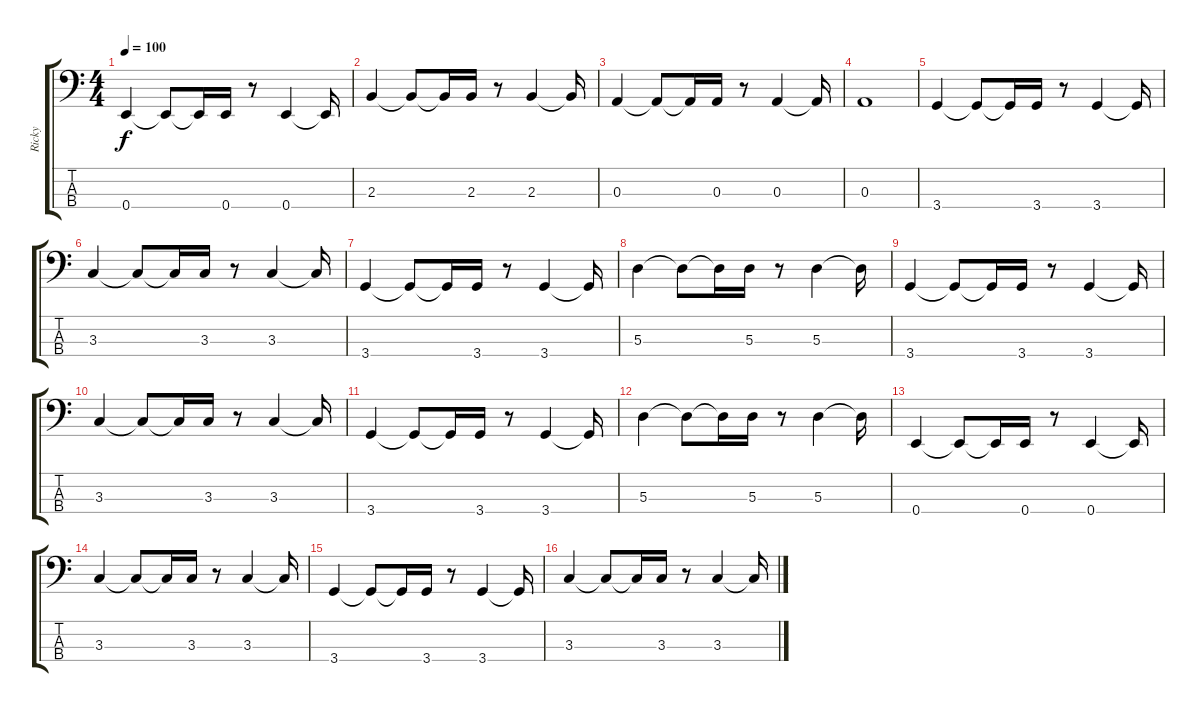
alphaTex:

\track ("Ricky" "Ricky") {instrument electricbasspick}
\staff {score tabs}
\tuning (G2 D2 A1 E1) {hide}
\ts (4 4)
\tempo 100
\clef f4
\ks c
0.4.4{dy f} 0.4{t}.8 0.4{t}.16 0.4.16 r.8 0.4.4 0.4{t}.16 |
2.3.4 2.3{t}.8 2.3{t}.16 2.3.16 r.8 2.3.4 2.3{t}.16 |
0.3.4 0.3{t}.8 0.3{t}.16 0.3.16 r.8 0.3.4 0.3{t}.16 |
0.3.1 |
3.4.4 3.4{t}.8 3.4{t}.16 3.4.16 r.8 3.4.4 3.4{t}.16 |
3.3.4 3.3{t}.8 3.3{t}.16 3.3.16 r.8 3.3.4 3.3{t}.16 |
3.4.4 3.4{t}.8 3.4{t}.16 3.4.16 r.8 3.4.4 3.4{t}.16 |
5.3.4 5.3{t}.8 5.3{t}.16 5.3.16 r.8 5.3.4 5.3{t}.16 |
3.4.4 3.4{t}.8 3.4{t}.16 3.4.16 r.8 3.4.4 3.4{t}.16 |
3.3.4 3.3{t}.8 3.3{t}.16 3.3.16 r.8 3.3.4 3.3{t}.16 |
3.4.4 3.4{t}.8 3.4{t}.16 3.4.16 r.8 3.4.4 3.4{t}.16 |
5.3.4 5.3{t}.8 5.3{t}.16 5.3.16 r.8 5.3.4 5.3{t}.16 |
0.4.4 0.4{t}.8 0.4{t}.16 0.4.16 r.8 0.4.4 0.4{t}.16 |
3.3.4 3.3{t}.8 3.3{t}.16 3.3.16 r.8 3.3.4 3.3{t}.16 |
3.4.4 3.4{t}.8 3.4{t}.16 3.4.16 r.8 3.4.4 3.4{t}.16 |
3.3.4 3.3{t}.8 3.3{t}.16 3.3.16 r.8 3.3.4 3.3{t}.16
